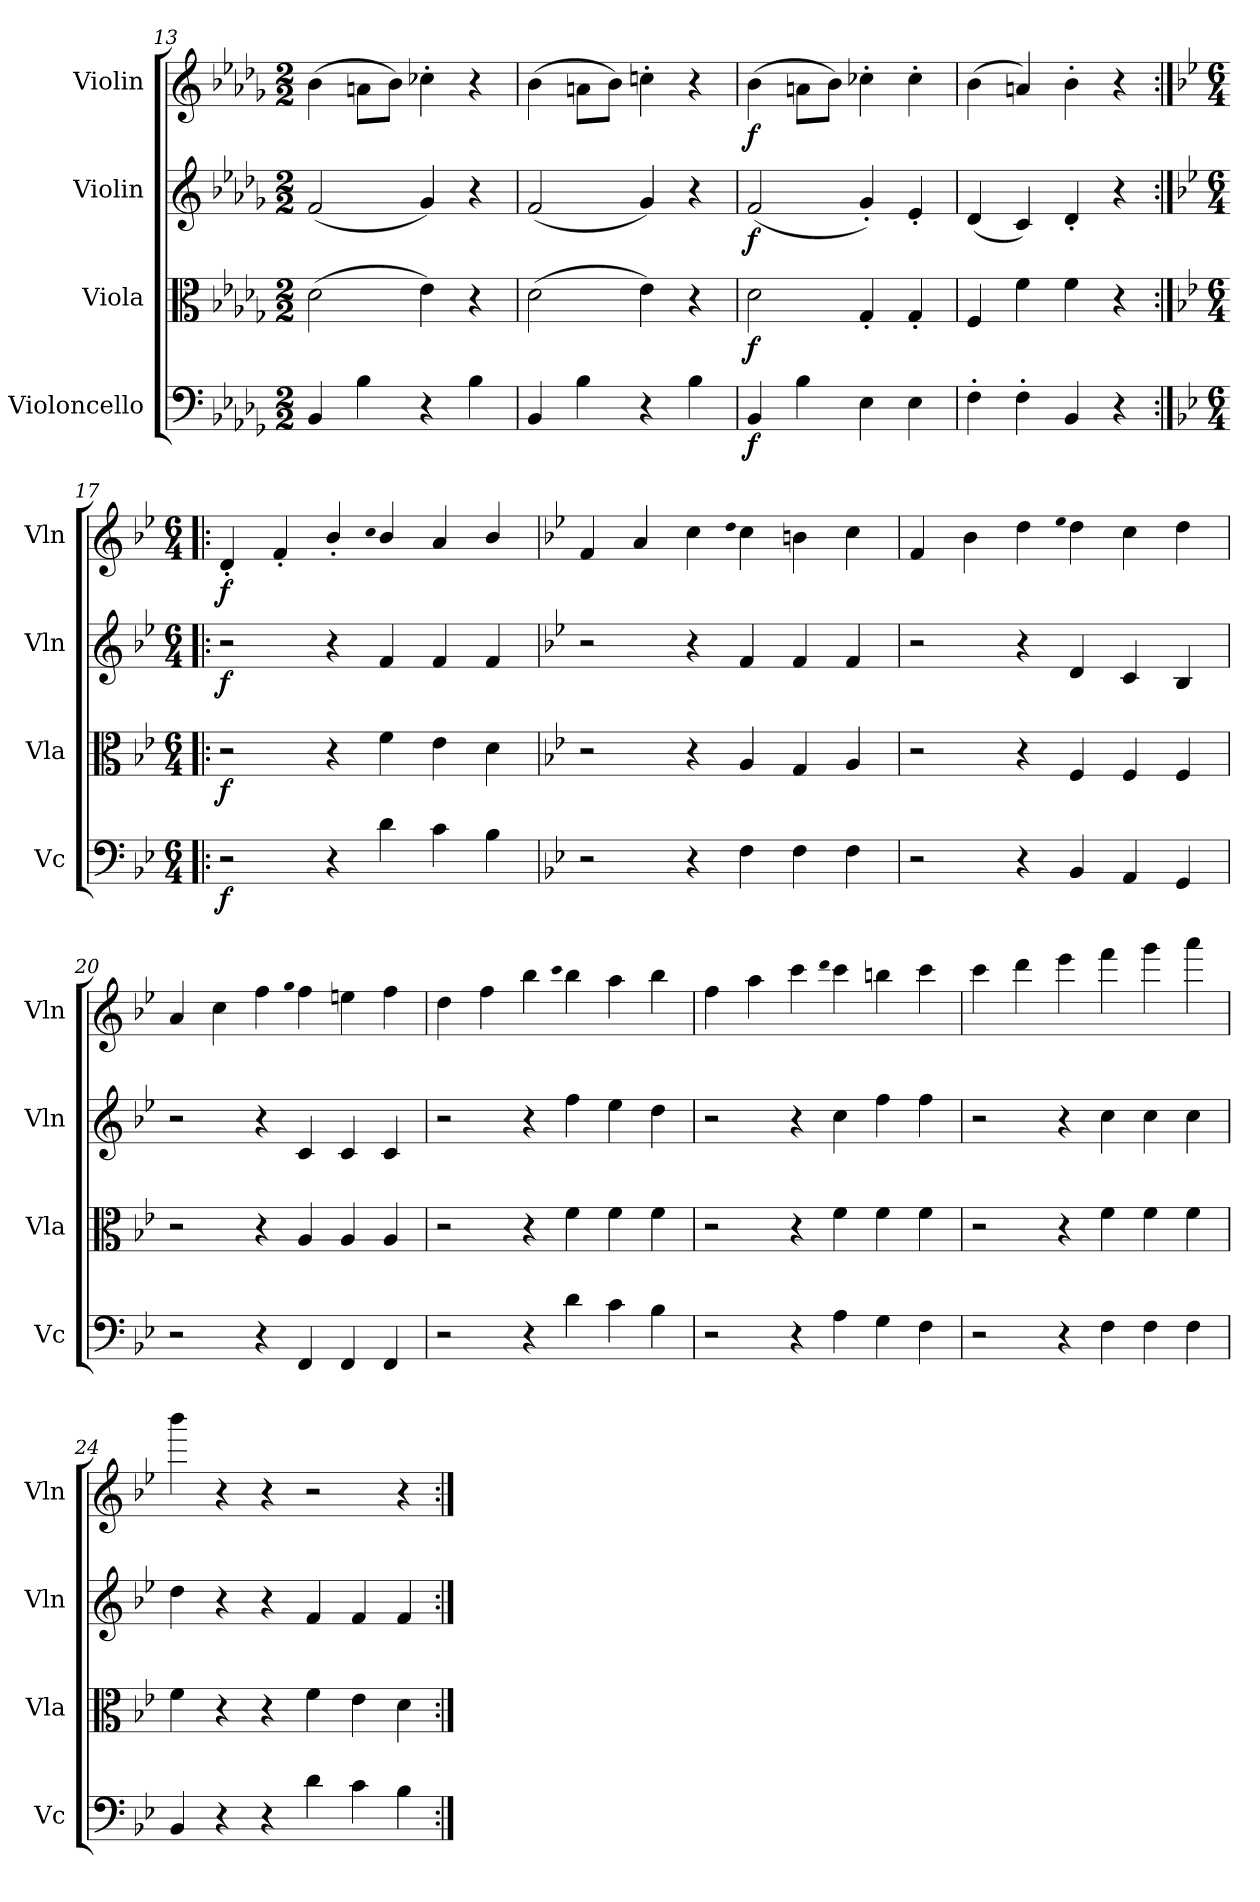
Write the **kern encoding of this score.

**kern	**dynam	**kern	**dynam	**kern	**dynam	**kern	**dynam
*part4	*part4	*part3	*part3	*part2	*part2	*part1	*part1
*staff4	*staff4	*staff3	*staff3	*staff2	*staff2	*staff1	*staff1
*I"Violoncello	*	*I"Viola	*	*I"Violin	*	*I"Violin	*
*I'Vc	*	*I'Vla	*	*I'Vln	*	*I'Vln	*
*clefF4	*	*clefC3	*	*clefG2	*	*clefG2	*
*k[b-e-a-d-g-]	*	*k[b-e-a-d-g-]	*	*k[b-e-a-d-g-]	*	*k[b-e-a-d-g-]	*
*b-:	*	*b-:	*	*b-:	*	*b-:	*
*M2/2	*	*M2/2	*	*M2/2	*	*M2/2	*
=13	=13	=13	=13	=13	=13	=13	=13
4BB-/	.	(2d-\	.	(2f/	.	(4b-\	.
4B-\	.	.	.	.	.	8an\L	.
.	.	.	.	.	.	8b-\J)	.
4r	.	4e-\)	.	4g-/)	.	4cc-X'\	.
4B-\	.	4r	.	4r	.	4r	.
=14	=14	=14	=14	=14	=14	=14	=14
4BB-/	.	(2d-\	.	(2f/	.	(4b-\	.
4B-\	.	.	.	.	.	8an\L	.
.	.	.	.	.	.	8b-\J)	.
4r	.	4e-\)	.	4g-/)	.	4ccn'\	.
4B-\	.	4r	.	4r	.	4r	.
=15	=15	=15	=15	=15	=15	=15	=15
4BB-/	f	2d-\	f	(2f/	f	(4b-\	f
4B-\	.	.	.	.	.	8an\L	.
.	.	.	.	.	.	8b-\J)	.
4E-\	.	4G-'/	.	4g-'/)	.	4cc-X'\	.
4E-\	.	4G-'/	.	4e-'/	.	4cc-'\	.
=16	=16	=16	=16	=16	=16	=16	=16
4F'\	.	4F/	.	(4d-/	.	(4b-\	.
4F'\	.	4f\	.	4c/)	.	4an/)	.
4BB-/	.	4f\	.	4d-'/	.	4b-'\	.
4r	.	4r	.	4r	.	4r	.
=17:|!|:	=17:|!|:	=17:|!|:	=17:|!|:	=17:|!|:	=17:|!|:	=17:|!|:	=17:|!|:
*k[b-e-]	*	*k[b-e-]	*	*k[b-e-]	*	*k[b-e-]	*
*M6/4	*	*M6/4	*	*M6/4	*	*M6/4	*
2r	f	2r	f	2r	f	4d'/	f
.	.	.	.	.	.	4f'/	.
4r	.	4r	.	4r	.	4b-'/	.
.	.	.	.	.	.	qcc	.
4d\	.	4f\	.	4f/	.	4b-/	.
4c\	.	4e-\	.	4f/	.	4a/	.
4B-\	.	4d\	.	4f/	.	4b-/	.
=18	=18	=18	=18	=18	=18	=18	=18
*k[b-e-]	*	*k[b-e-]	*	*k[b-e-]	*	*k[b-e-]	*
2r	.	2r	.	2r	.	4f/	.
.	.	.	.	.	.	4a/	.
4r	.	4r	.	4r	.	4cc\	.
.	.	.	.	.	.	qdd	.
4F\	.	4A/	.	4f/	.	4cc\	.
4F\	.	4G/	.	4f/	.	4bn\	.
4F\	.	4A/	.	4f/	.	4cc\	.
=19	=19	=19	=19	=19	=19	=19	=19
2r	.	2r	.	2r	.	4f/	.
.	.	.	.	.	.	4b-\	.
4r	.	4r	.	4r	.	4dd\	.
.	.	.	.	.	.	qee-	.
4BB-/	.	4F/	.	4d/	.	4dd\	.
4AA/	.	4F/	.	4c/	.	4cc\	.
4GG/	.	4F/	.	4B-/	.	4dd\	.
=20	=20	=20	=20	=20	=20	=20	=20
2r	.	2r	.	2r	.	4a/	.
.	.	.	.	.	.	4cc\	.
4r	.	4r	.	4r	.	4ff\	.
.	.	.	.	.	.	qgg	.
4FF/	.	4A/	.	4c/	.	4ff\	.
4FF/	.	4A/	.	4c/	.	4een\	.
4FF/	.	4A/	.	4c/	.	4ff\	.
=21	=21	=21	=21	=21	=21	=21	=21
2r	.	2r	.	2r	.	4dd\	.
.	.	.	.	.	.	4ff\	.
4r	.	4r	.	4r	.	4bb-\	.
.	.	.	.	.	.	qccc	.
4d\	.	4f\	.	4ff\	.	4bb-\	.
4c\	.	4f\	.	4ee-\	.	4aa\	.
4B-\	.	4f\	.	4dd\	.	4bb-\	.
=22	=22	=22	=22	=22	=22	=22	=22
2r	.	2r	.	2r	.	4ff\	.
.	.	.	.	.	.	4aa\	.
4r	.	4r	.	4r	.	4ccc\	.
.	.	.	.	.	.	qddd	.
4A\	.	4f\	.	4cc\	.	4ccc\	.
4G\	.	4f\	.	4ff\	.	4bbn\	.
4F\	.	4f\	.	4ff\	.	4ccc\	.
=23	=23	=23	=23	=23	=23	=23	=23
2r	.	2r	.	2r	.	4ccc\	.
.	.	.	.	.	.	4ddd\	.
4r	.	4r	.	4r	.	4eee-\	.
4F\	.	4f\	.	4cc\	.	4fff\	.
4F\	.	4f\	.	4cc\	.	4ggg\	.
4F\	.	4f\	.	4cc\	.	4aaa\	.
=24	=24	=24	=24	=24	=24	=24	=24
4BB-/	.	4f\	.	4dd\	.	4bbb-\	.
4r	.	4r	.	4r	.	4r	.
4r	.	4r	.	4r	.	4r	.
4d\	.	4f\	.	4f/	.	2r	.
4c\	.	4e-\	.	4f/	.	.	.
4B-\	.	4d\	.	4f/	.	4r	.
=:|!	=:|!	=:|!	=:|!	=:|!	=:|!	=:|!	=:|!
*-	*-	*-	*-	*-	*-	*-	*-
